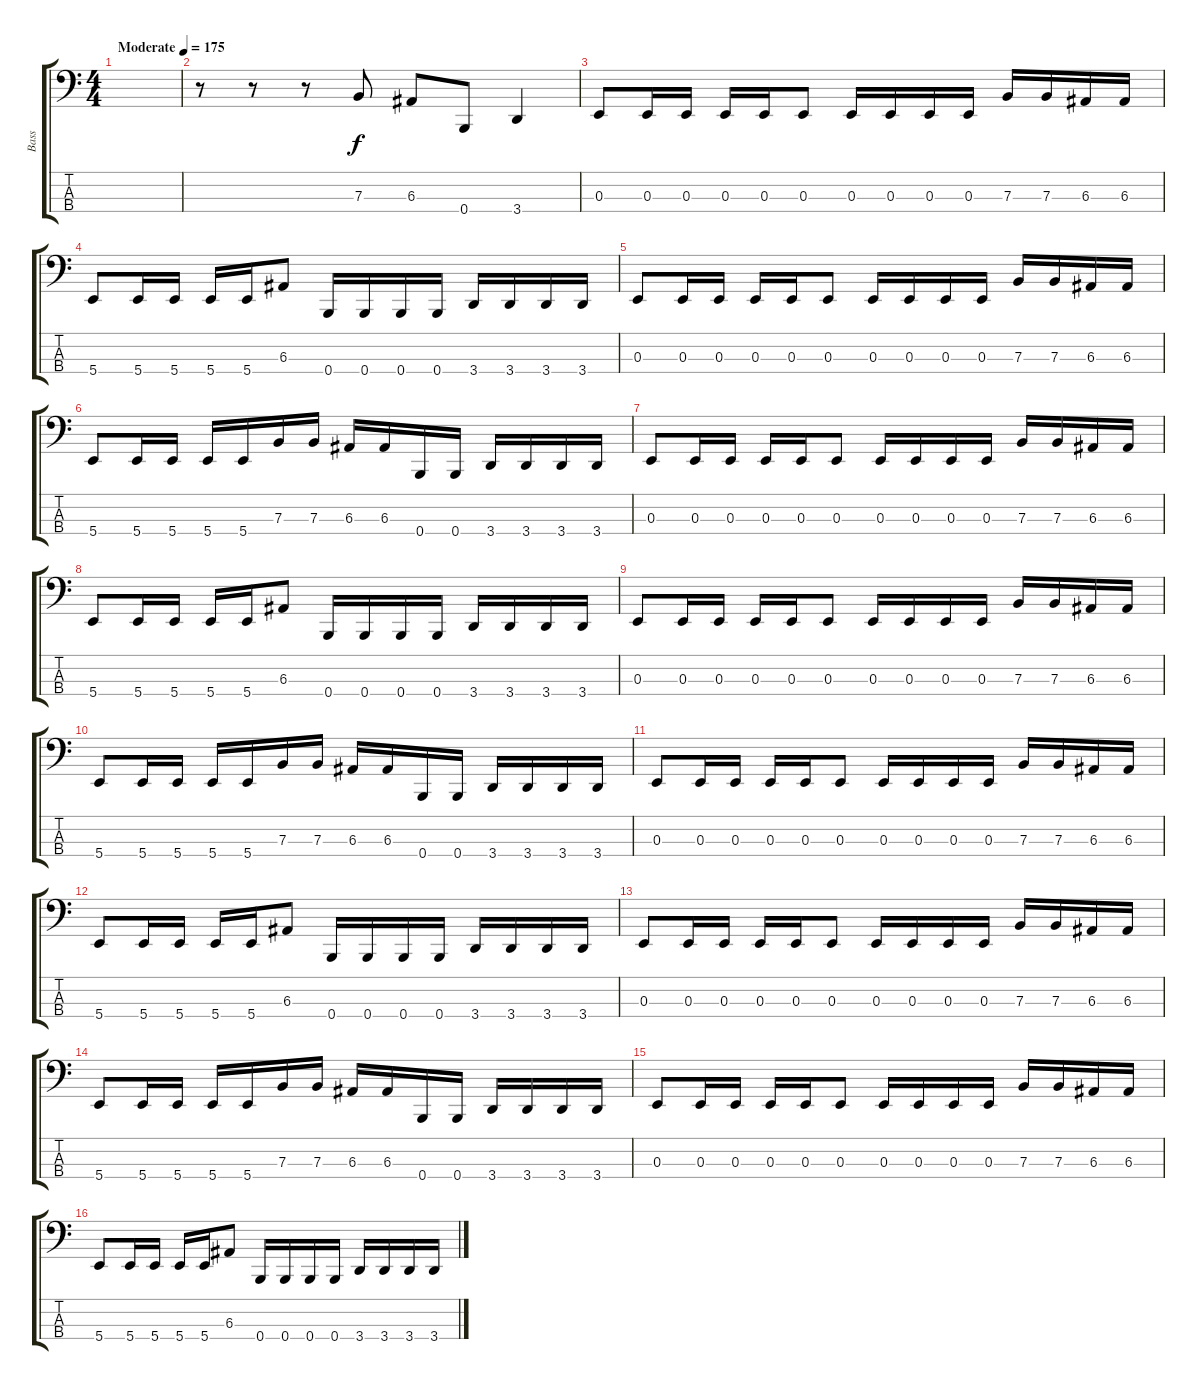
\track ("Bass" "Bass") {instrument electricbassfinger}
\staff {score tabs}
\tuning (D2 A1 E1 B0) {hide}
\ts (4 4)
\tempo (175 "Moderate")
\clef f4
\ks c
|
r.8 r.8 r.8 7.3.8 6.3.8 0.4.8 3.4.4 |
0.3.8 0.3.16 0.3.16 0.3.16 0.3.16 0.3.8 0.3.16 0.3.16 0.3.16 0.3.16 7.3.16 7.3.16 6.3.16 6.3.16 |
5.4.8 5.4.16 5.4.16 5.4.16 5.4.16 6.3.8 0.4.16 0.4.16 0.4.16 0.4.16 3.4.16 3.4.16 3.4.16 3.4.16 |
0.3.8 0.3.16 0.3.16 0.3.16 0.3.16 0.3.8 0.3.16 0.3.16 0.3.16 0.3.16 7.3.16 7.3.16 6.3.16 6.3.16 |
5.4.8 5.4.16 5.4.16 5.4.16 5.4.16 7.3.16 7.3.16 6.3.16 6.3.16 0.4.16 0.4.16 3.4.16 3.4.16 3.4.16 3.4.16 |
0.3.8 0.3.16 0.3.16 0.3.16 0.3.16 0.3.8 0.3.16 0.3.16 0.3.16 0.3.16 7.3.16 7.3.16 6.3.16 6.3.16 |
5.4.8 5.4.16 5.4.16 5.4.16 5.4.16 6.3.8 0.4.16 0.4.16 0.4.16 0.4.16 3.4.16 3.4.16 3.4.16 3.4.16 |
0.3.8 0.3.16 0.3.16 0.3.16 0.3.16 0.3.8 0.3.16 0.3.16 0.3.16 0.3.16 7.3.16 7.3.16 6.3.16 6.3.16 |
5.4.8 5.4.16 5.4.16 5.4.16 5.4.16 7.3.16 7.3.16 6.3.16 6.3.16 0.4.16 0.4.16 3.4.16 3.4.16 3.4.16 3.4.16 |
0.3.8 0.3.16 0.3.16 0.3.16 0.3.16 0.3.8 0.3.16 0.3.16 0.3.16 0.3.16 7.3.16 7.3.16 6.3.16 6.3.16 |
5.4.8 5.4.16 5.4.16 5.4.16 5.4.16 6.3.8 0.4.16 0.4.16 0.4.16 0.4.16 3.4.16 3.4.16 3.4.16 3.4.16 |
0.3.8 0.3.16 0.3.16 0.3.16 0.3.16 0.3.8 0.3.16 0.3.16 0.3.16 0.3.16 7.3.16 7.3.16 6.3.16 6.3.16 |
5.4.8 5.4.16 5.4.16 5.4.16 5.4.16 7.3.16 7.3.16 6.3.16 6.3.16 0.4.16 0.4.16 3.4.16 3.4.16 3.4.16 3.4.16 |
0.3.8 0.3.16 0.3.16 0.3.16 0.3.16 0.3.8 0.3.16 0.3.16 0.3.16 0.3.16 7.3.16 7.3.16 6.3.16 6.3.16 |
5.4.8 5.4.16 5.4.16 5.4.16 5.4.16 6.3.8 0.4.16 0.4.16 0.4.16 0.4.16 3.4.16 3.4.16 3.4.16 3.4.16
